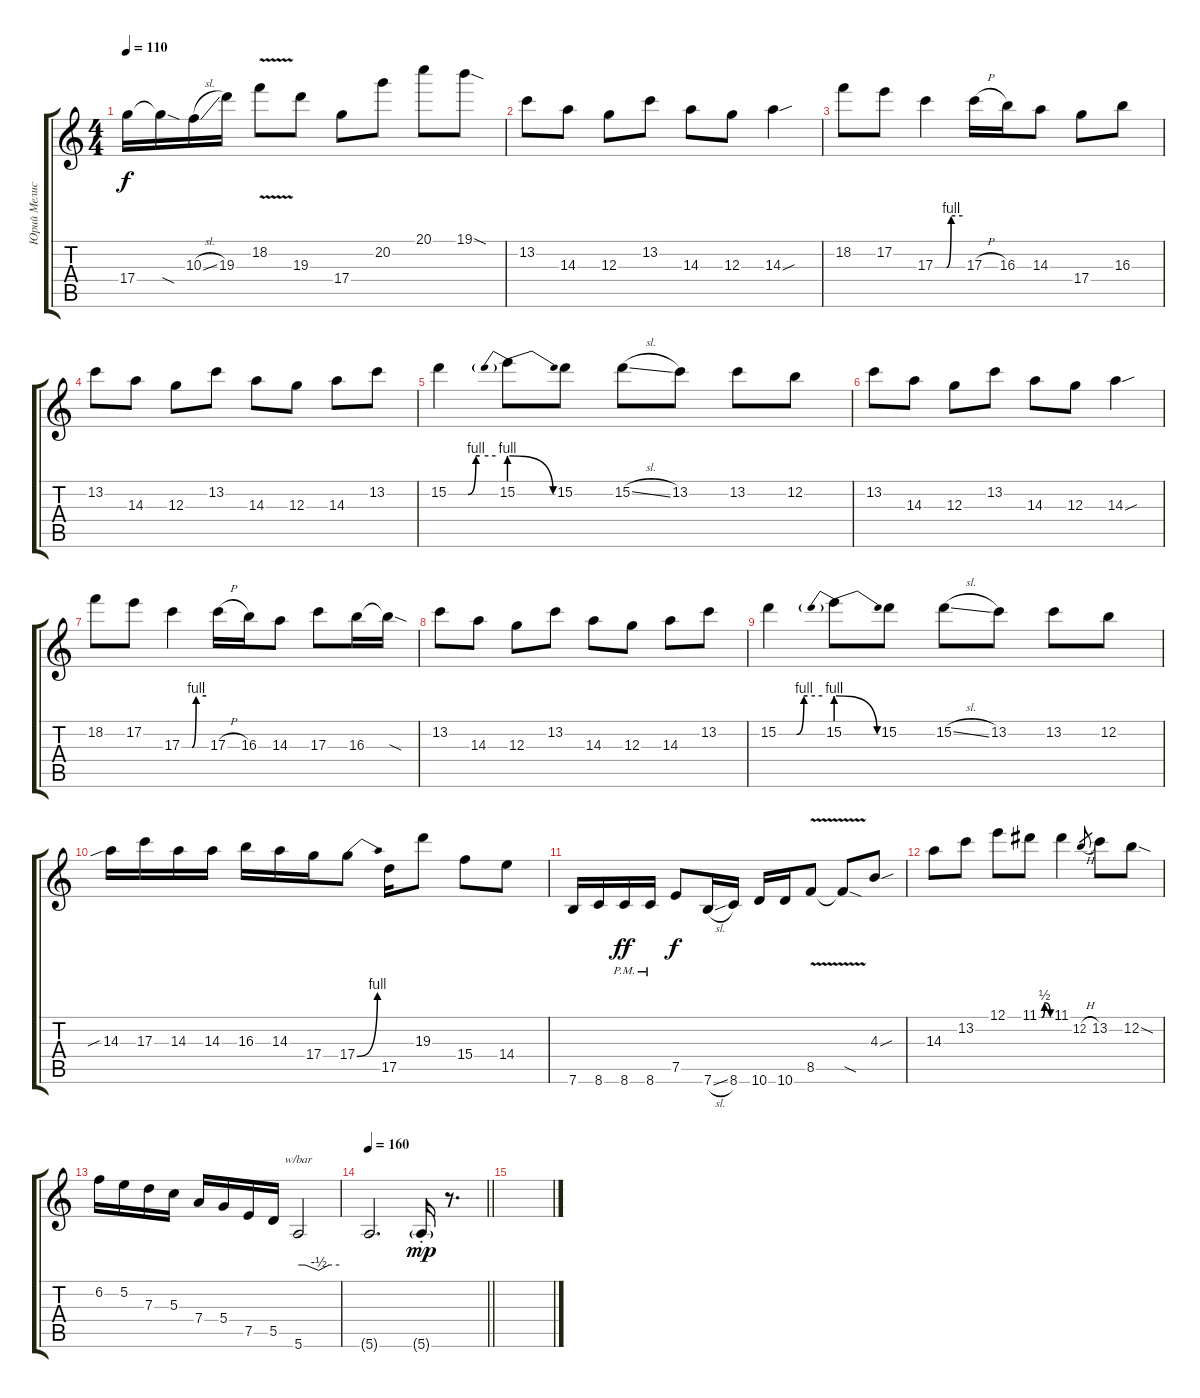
\track ("Юрий Мелисов" "Юрий Мелис") {instrument distortionguitar}
\staff {score tabs}
\tuning (E4 B3 G3 D3 A2 E2) {hide}
\ts (4 4)
\tempo 110
\clef g2
\ks c
17.4.16{dy f} 17.4{sod t}.16 10.3{sl}.16 19.3.16 18.2{v}.8 19.3.8 17.4.8 20.2.8 20.1.8 19.1{sod}.8 |
13.2.8 14.3.8 12.3.8 13.2.8 14.3.8 12.3.8 14.3{sou}.4 |
18.2.8 17.2.8 17.3{be (custom 0 0 25 0 35 4 60 4)}.4 17.3{h}.16 16.3.16 14.3.8 17.4.8 16.3.8 |
13.2.8 14.3.8 12.3.8 13.2.8 14.3.8 12.3.8 14.3.8 13.2.8 |
15.2{be (custom 0 0 25 0 35 4 40 4 60 4)}.4 15.2{be (prebendrelease 0 4 60 0)}.8 15.2.8 15.2{sl}.8 13.2.8 13.2.8 12.2.8 |
13.2.8 14.3.8 12.3.8 13.2.8 14.3.8 12.3.8 14.3{sou}.4 |
18.2.8 17.2.8 17.3{be (custom 0 0 25 0 35 4 60 4)}.4 17.3{h}.16 16.3.16 14.3.8 17.3.8 16.3.16 16.3{sod t}.16 |
13.2.8 14.3.8 12.3.8 13.2.8 14.3.8 12.3.8 14.3.8 13.2.8 |
15.2{be (custom 0 0 25 0 35 4 40 4 60 4)}.4 15.2{be (prebendrelease 0 4 60 0)}.8 15.2.8 15.2{sl}.8 13.2.8 13.2.8 12.2.8 |
14.3{sib}.16 17.3.16 14.3.16 14.3.16 16.3.16 14.3.16 17.4.16 17.4{be (bend 0 0 60 4)}.8 17.5.16 19.3.8 15.4.8 14.4.8 |
7.6.16 8.6.16 8.6{pm}.16{dy ff} 8.6{pm}.16 7.5.8{dy f} 7.6{sl}.16 8.6.16 10.6.16 10.6.16 8.5{v}.8 8.5{sod t}.8 4.3{sou}.8 |
14.3.8 13.2.8 12.1.8 11.1{be (custom 0 0 15 0 30 2 60 0)}.8 11.1.4 12.2{h}.8{gr} 13.2.8 12.2{sod}.8 |
6.2.16 5.2.16 7.3.16 5.3.16 7.4.16 5.4.16 7.5.16 5.5.16 5.6.2{tbe (custom default 0 0 10 0 30 -2 45 0 60 0)} |
\tempo 160
\barLineRight lightlight
5.6{t}.2{d} 5.6{g st}.16{dy mp} r.8{d} |
\section ("" "")
